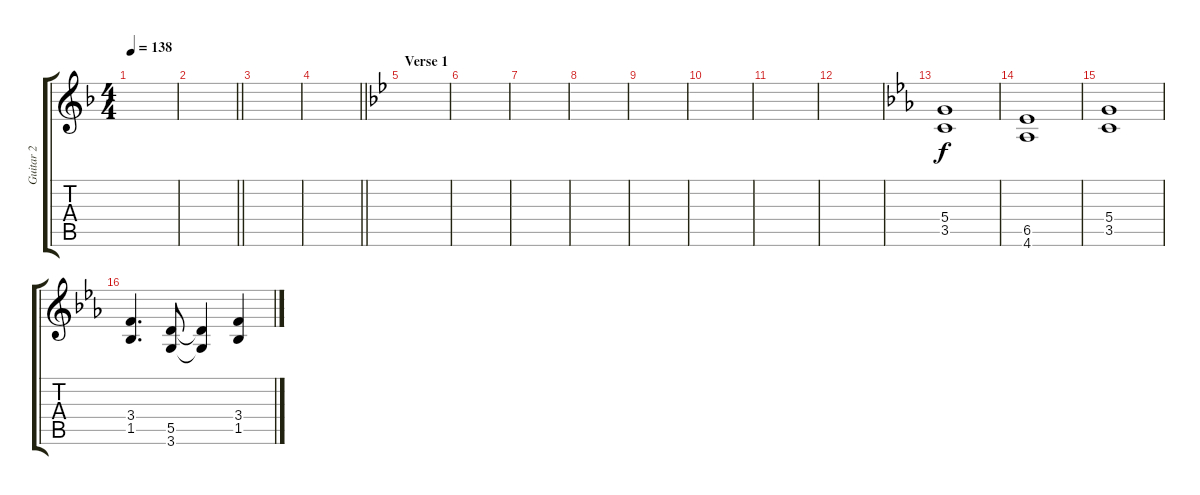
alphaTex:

\track ("Guitar 2" "Guitar 2") {instrument distortionguitar}
\staff {score tabs}
\tuning (E4 B3 G3 D3 A2 E2) {hide}
\ts (4 4)
\tempo 138
\clef g2
\ks f
|
\barLineRight lightlight
|
|
\barLineRight lightlight
|
\section ("" "Verse 1")
\ks bb
|
|
|
|
|
|
|
|
\ks eb
(5.4 3.5).1 |
(6.5 4.6).1 |
(5.4 3.5).1 |
(3.4 1.5).4{d} (5.5 3.6).8 (5.5{t} 3.6{t}).4 (3.4 1.5).4
